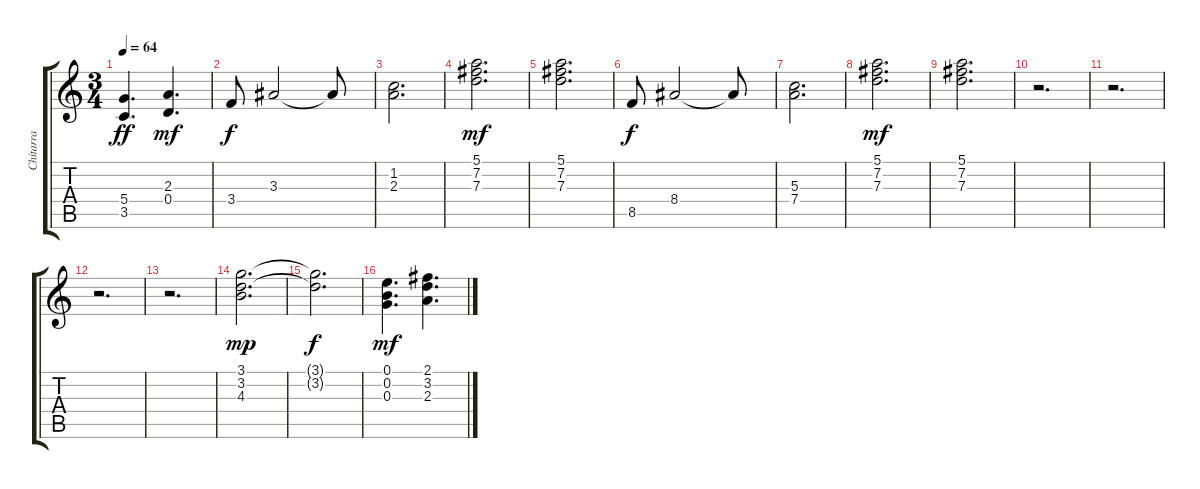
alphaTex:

\track ("Chitarra" "Chitarra") {instrument distortionguitar}
\staff {score tabs}
\tuning (E4 B3 G3 D3 A2 E2) {hide}
\ts (3 4)
\tempo 64
\clef g2
\ks c
(5.4 3.5).4{d dy ff} (2.3 0.4).4{d dy mf} |
3.4.8{dy f} 3.3.2 3.3{t}.8 |
(1.2 2.3).2{d} |
(5.1 7.2 7.3).2{d dy mf} |
(5.1 7.2 7.3).2{d} |
8.5.8{dy f} 8.4.2 8.4{t}.8 |
(5.3 7.4).2{d} |
(5.1 7.2 7.3).2{d dy mf} |
(5.1 7.2 7.3).2{d} |
r.2{d} |
r.2{d} |
r.2{d} |
r.2{d} |
(3.1 3.2 4.3).2{d dy mp} |
(3.1{t} 3.2{t}).2{d dy f} |
(0.1 0.2 0.3).4{d dy mf} (2.1 3.2 2.3).4{d}
